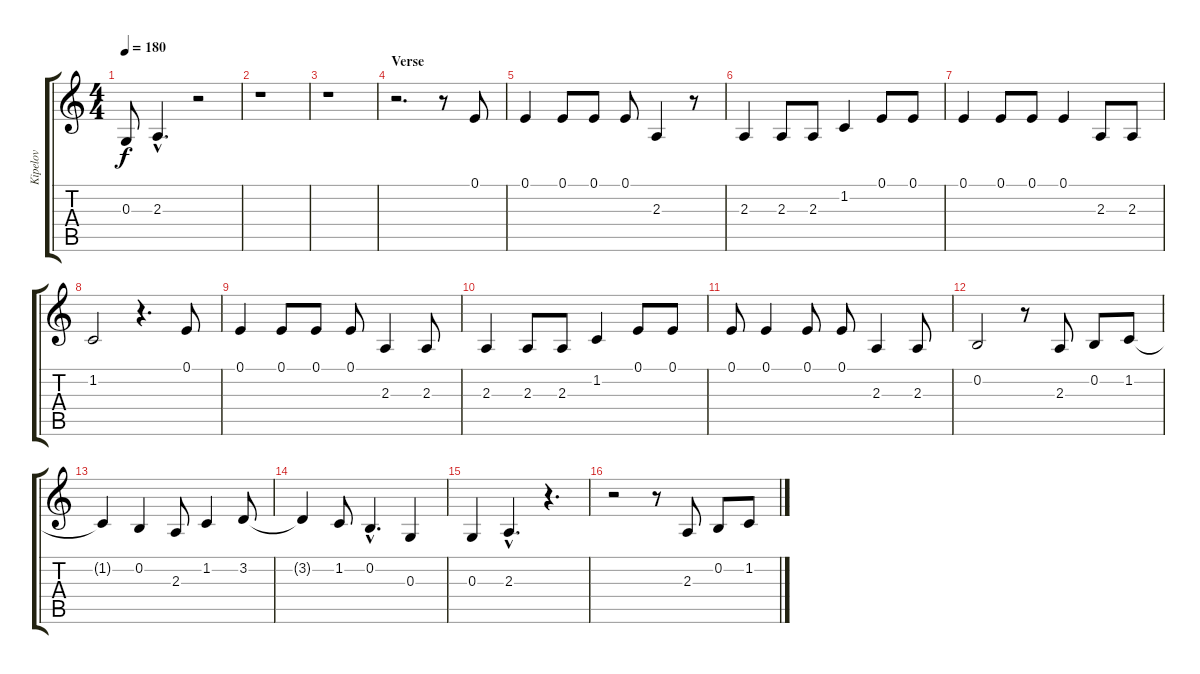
\track ("Kipelov" "Kipelov") {instrument tenorsax}
\staff {score tabs}
\tuning (E4 B3 G3 D3 A2 E2) {hide}
\ts (4 4)
\tempo 180
\clef g2
\ks c
0.3.8{dy f} 2.3{hac}.4{d} r.2 |
r.1 |
r.1 |
\section ("" "Verse")
r.2{d} r.8 0.1.8 |
0.1.4 0.1.8 0.1.8 0.1.8 2.3.4 r.8 |
2.3.4 2.3.8 2.3.8 1.2.4 0.1.8 0.1.8 |
0.1.4 0.1.8 0.1.8 0.1.4 2.3.8 2.3.8 |
1.2.2 r.4{d} 0.1.8 |
0.1.4 0.1.8 0.1.8 0.1.8 2.3.4 2.3.8 |
2.3.4 2.3.8 2.3.8 1.2.4 0.1.8 0.1.8 |
0.1.8 0.1.4 0.1.8 0.1.8 2.3.4 2.3.8 |
0.2.2 r.8 2.3.8 0.2.8 1.2.8 |
1.2{t}.4 0.2.4 2.3.8 1.2.4 3.2.8 |
3.2{t}.4 1.2.8 0.2{hac}.4{d} 0.3.4 |
0.3.4 2.3{hac}.4{d} r.4{d} |
r.2 r.8 2.3.8 0.2.8 1.2.8
